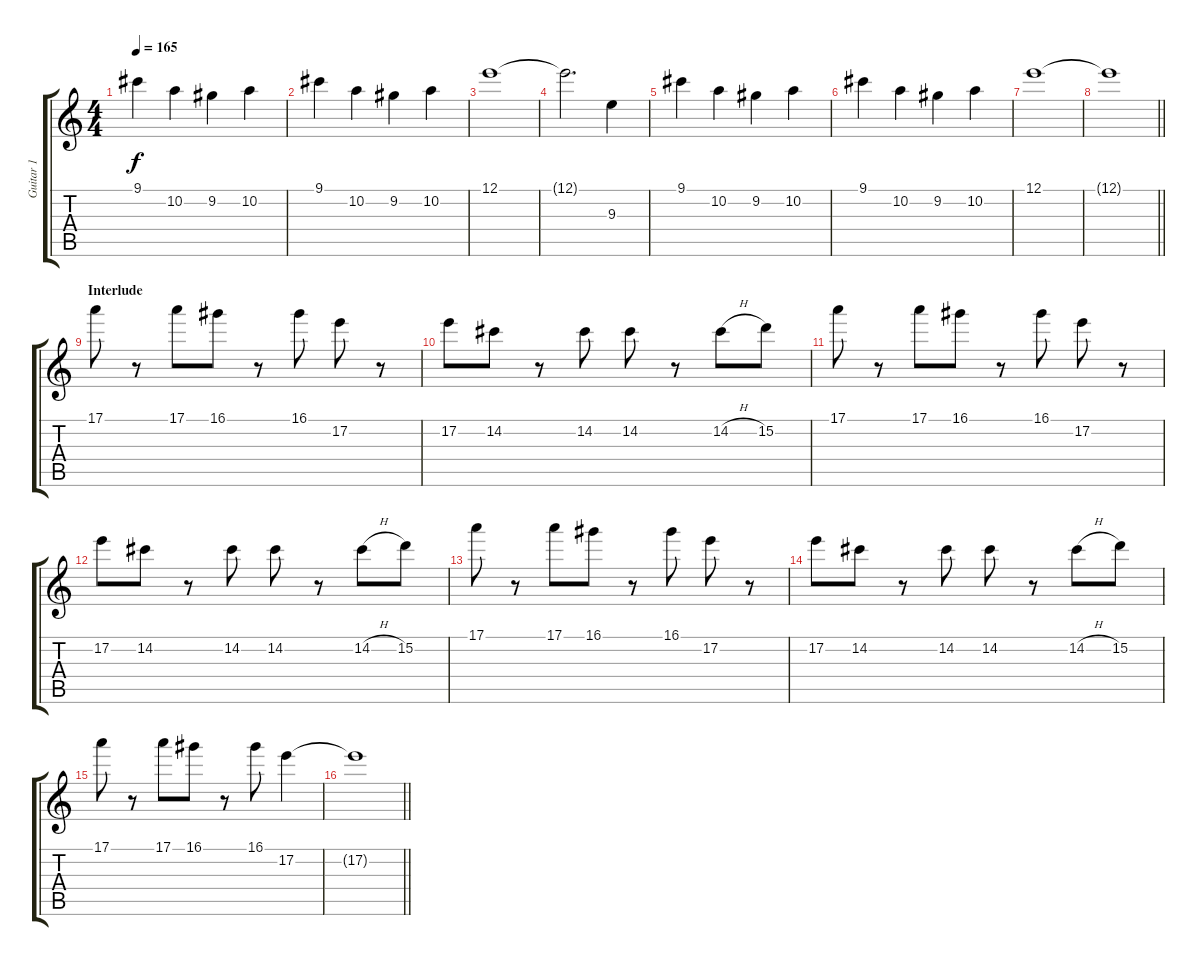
\track ("Guitar 1" "Guitar 1") {instrument distortionguitar}
\staff {score tabs}
\tuning (E4 B3 G3 D3 A2 D2) {hide}
\ts (4 4)
\tempo 165
\clef g2
\ks c
9.1.4{dy f} 10.2.4 9.2.4 10.2.4 |
9.1.4 10.2.4 9.2.4 10.2.4 |
12.1.1 |
12.1{t}.2{d} 9.3.4 |
9.1.4 10.2.4 9.2.4 10.2.4 |
9.1.4 10.2.4 9.2.4 10.2.4 |
12.1.1 |
\barLineRight lightlight
12.1{t}.1 |
\section ("" "Interlude")
17.1.8 r.8 17.1.8 16.1.8 r.8 16.1.8 17.2.8 r.8 |
17.2.8 14.2.8 r.8 14.2.8 14.2.8 r.8 14.2{h}.8 15.2.8 |
17.1.8 r.8 17.1.8 16.1.8 r.8 16.1.8 17.2.8 r.8 |
17.2.8 14.2.8 r.8 14.2.8 14.2.8 r.8 14.2{h}.8 15.2.8 |
17.1.8 r.8 17.1.8 16.1.8 r.8 16.1.8 17.2.8 r.8 |
17.2.8 14.2.8 r.8 14.2.8 14.2.8 r.8 14.2{h}.8 15.2.8 |
17.1.8 r.8 17.1.8 16.1.8 r.8 16.1.8 17.2.4 |
\barLineRight lightlight
17.2{t}.1
